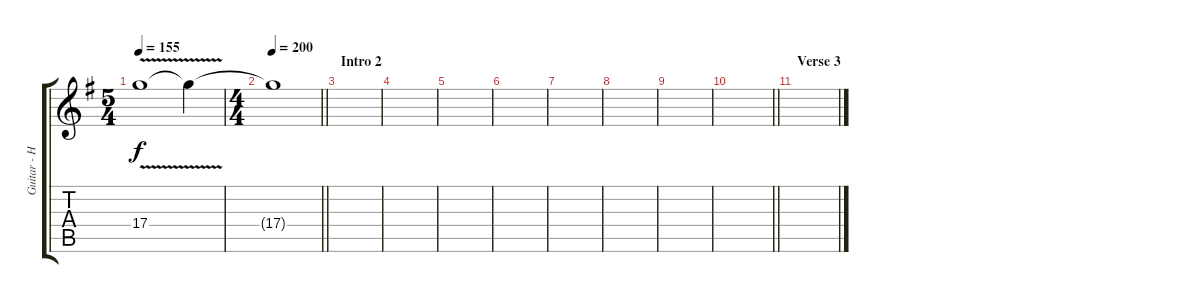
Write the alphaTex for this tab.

\track ("Guitar - Harmonies" "Guitar - H") {instrument overdrivenguitar}
\staff {score tabs}
\tuning (E4 B3 G3 D3 A2 E2) {hide}
\ts (5 4)
\tempo 155
\clef g2
\ks eminor
17.4{v}.1{dy f} 17.4{t}.4 |
\ts (4 4)
\tempo 200
\barLineRight lightlight
17.4{t}.1 |
\section ("" "Intro 2")
|
|
|
|
|
|
|
\barLineRight lightlight
|
\section ("" "Verse 3")
